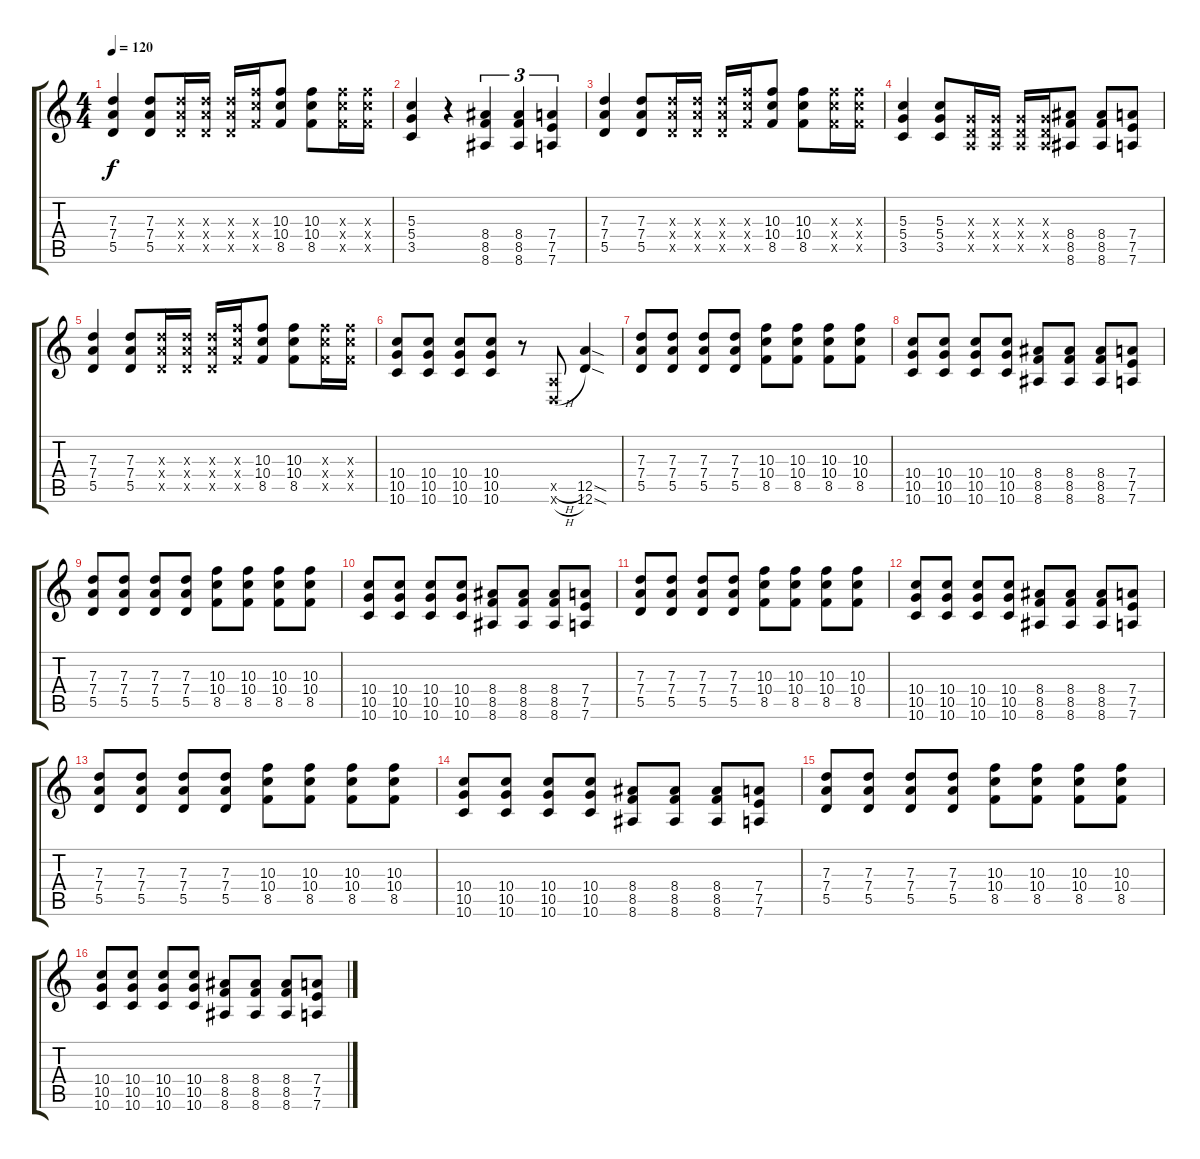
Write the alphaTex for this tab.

\track "" {instrument distortionguitar}
\staff {score tabs}
\tuning (E4 B3 G3 D3 A2 D2) {hide}
\ts (4 4)
\tempo 120
\clef g2
\ks c
(7.3 7.4 5.5).4{dy f} (7.3 7.4 5.5).8 (7.3{x} 7.4{x} 5.5{x}).16 (7.3{x} 7.4{x} 5.5{x}).16 (7.3{x} 7.4{x} 5.5{x}).16 (10.3{x} 10.4{x} 8.5{x}).16 (10.3 10.4 8.5).8 (10.3 10.4 8.5).8 (10.3{x} 10.4{x} 8.5{x}).16 (10.3{x} 10.4{x} 8.5{x}).16 |
(5.3 5.4 3.5).4 r.4 (8.4 8.5 8.6).4{tu (3 2)} (8.4 8.5 8.6).4{tu (3 2)} (7.4 7.5 7.6).4{tu (3 2)} |
(7.3 7.4 5.5).4 (7.3 7.4 5.5).8 (7.3{x} 7.4{x} 5.5{x}).16 (7.3{x} 7.4{x} 5.5{x}).16 (7.3{x} 7.4{x} 5.5{x}).16 (10.3{x} 10.4{x} 8.5{x}).16 (10.3 10.4 8.5).8 (10.3 10.4 8.5).8 (10.3{x} 10.4{x} 8.5{x}).16 (10.3{x} 10.4{x} 8.5{x}).16 |
(5.3 5.4 3.5).4 (5.3 5.4 3.5).8 (0.3{x} 0.4{x} 0.5{x}).16 (0.3{x} 0.4{x} 0.5{x}).16 (0.3{x} 0.4{x} 0.5{x}).16 (0.3{x} 0.4{x} 0.5{x}).16 (8.4 8.5 8.6).8 (8.4 8.5 8.6).8 (7.4 7.5 7.6).8 |
(7.3 7.4 5.5).4 (7.3 7.4 5.5).8 (7.3{x} 7.4{x} 5.5{x}).16 (7.3{x} 7.4{x} 5.5{x}).16 (7.3{x} 7.4{x} 5.5{x}).16 (10.3{x} 10.4{x} 8.5{x}).16 (10.3 10.4 8.5).8 (10.3 10.4 8.5).8 (10.3{x} 10.4{x} 8.5{x}).16 (10.3{x} 10.4{x} 8.5{x}).16 |
(10.4 10.5 10.6).8 (10.4 10.5 10.6).8 (10.4 10.5 10.6).8 (10.4 10.5 10.6).8 r.8 (0.5{h x} 0.6{h x}).8 (12.5{sod} 12.6{sod}).4 |
(7.3 7.4 5.5).8 (7.3 7.4 5.5).8 (7.3 7.4 5.5).8 (7.3 7.4 5.5).8 (10.3 10.4 8.5).8 (10.3 10.4 8.5).8 (10.3 10.4 8.5).8 (10.3 10.4 8.5).8 |
(10.4 10.5 10.6).8 (10.4 10.5 10.6).8 (10.4 10.5 10.6).8 (10.4 10.5 10.6).8 (8.4 8.5 8.6).8 (8.4 8.5 8.6).8 (8.4 8.5 8.6).8 (7.4 7.5 7.6).8 |
(7.3 7.4 5.5).8 (7.3 7.4 5.5).8 (7.3 7.4 5.5).8 (7.3 7.4 5.5).8 (10.3 10.4 8.5).8 (10.3 10.4 8.5).8 (10.3 10.4 8.5).8 (10.3 10.4 8.5).8 |
(10.4 10.5 10.6).8 (10.4 10.5 10.6).8 (10.4 10.5 10.6).8 (10.4 10.5 10.6).8 (8.4 8.5 8.6).8 (8.4 8.5 8.6).8 (8.4 8.5 8.6).8 (7.4 7.5 7.6).8 |
(7.3 7.4 5.5).8 (7.3 7.4 5.5).8 (7.3 7.4 5.5).8 (7.3 7.4 5.5).8 (10.3 10.4 8.5).8 (10.3 10.4 8.5).8 (10.3 10.4 8.5).8 (10.3 10.4 8.5).8 |
(10.4 10.5 10.6).8 (10.4 10.5 10.6).8 (10.4 10.5 10.6).8 (10.4 10.5 10.6).8 (8.4 8.5 8.6).8 (8.4 8.5 8.6).8 (8.4 8.5 8.6).8 (7.4 7.5 7.6).8 |
(7.3 7.4 5.5).8 (7.3 7.4 5.5).8 (7.3 7.4 5.5).8 (7.3 7.4 5.5).8 (10.3 10.4 8.5).8 (10.3 10.4 8.5).8 (10.3 10.4 8.5).8 (10.3 10.4 8.5).8 |
(10.4 10.5 10.6).8 (10.4 10.5 10.6).8 (10.4 10.5 10.6).8 (10.4 10.5 10.6).8 (8.4 8.5 8.6).8 (8.4 8.5 8.6).8 (8.4 8.5 8.6).8 (7.4 7.5 7.6).8 |
(7.3 7.4 5.5).8 (7.3 7.4 5.5).8 (7.3 7.4 5.5).8 (7.3 7.4 5.5).8 (10.3 10.4 8.5).8 (10.3 10.4 8.5).8 (10.3 10.4 8.5).8 (10.3 10.4 8.5).8 |
(10.4 10.5 10.6).8 (10.4 10.5 10.6).8 (10.4 10.5 10.6).8 (10.4 10.5 10.6).8 (8.4 8.5 8.6).8 (8.4 8.5 8.6).8 (8.4 8.5 8.6).8 (7.4 7.5 7.6).8
